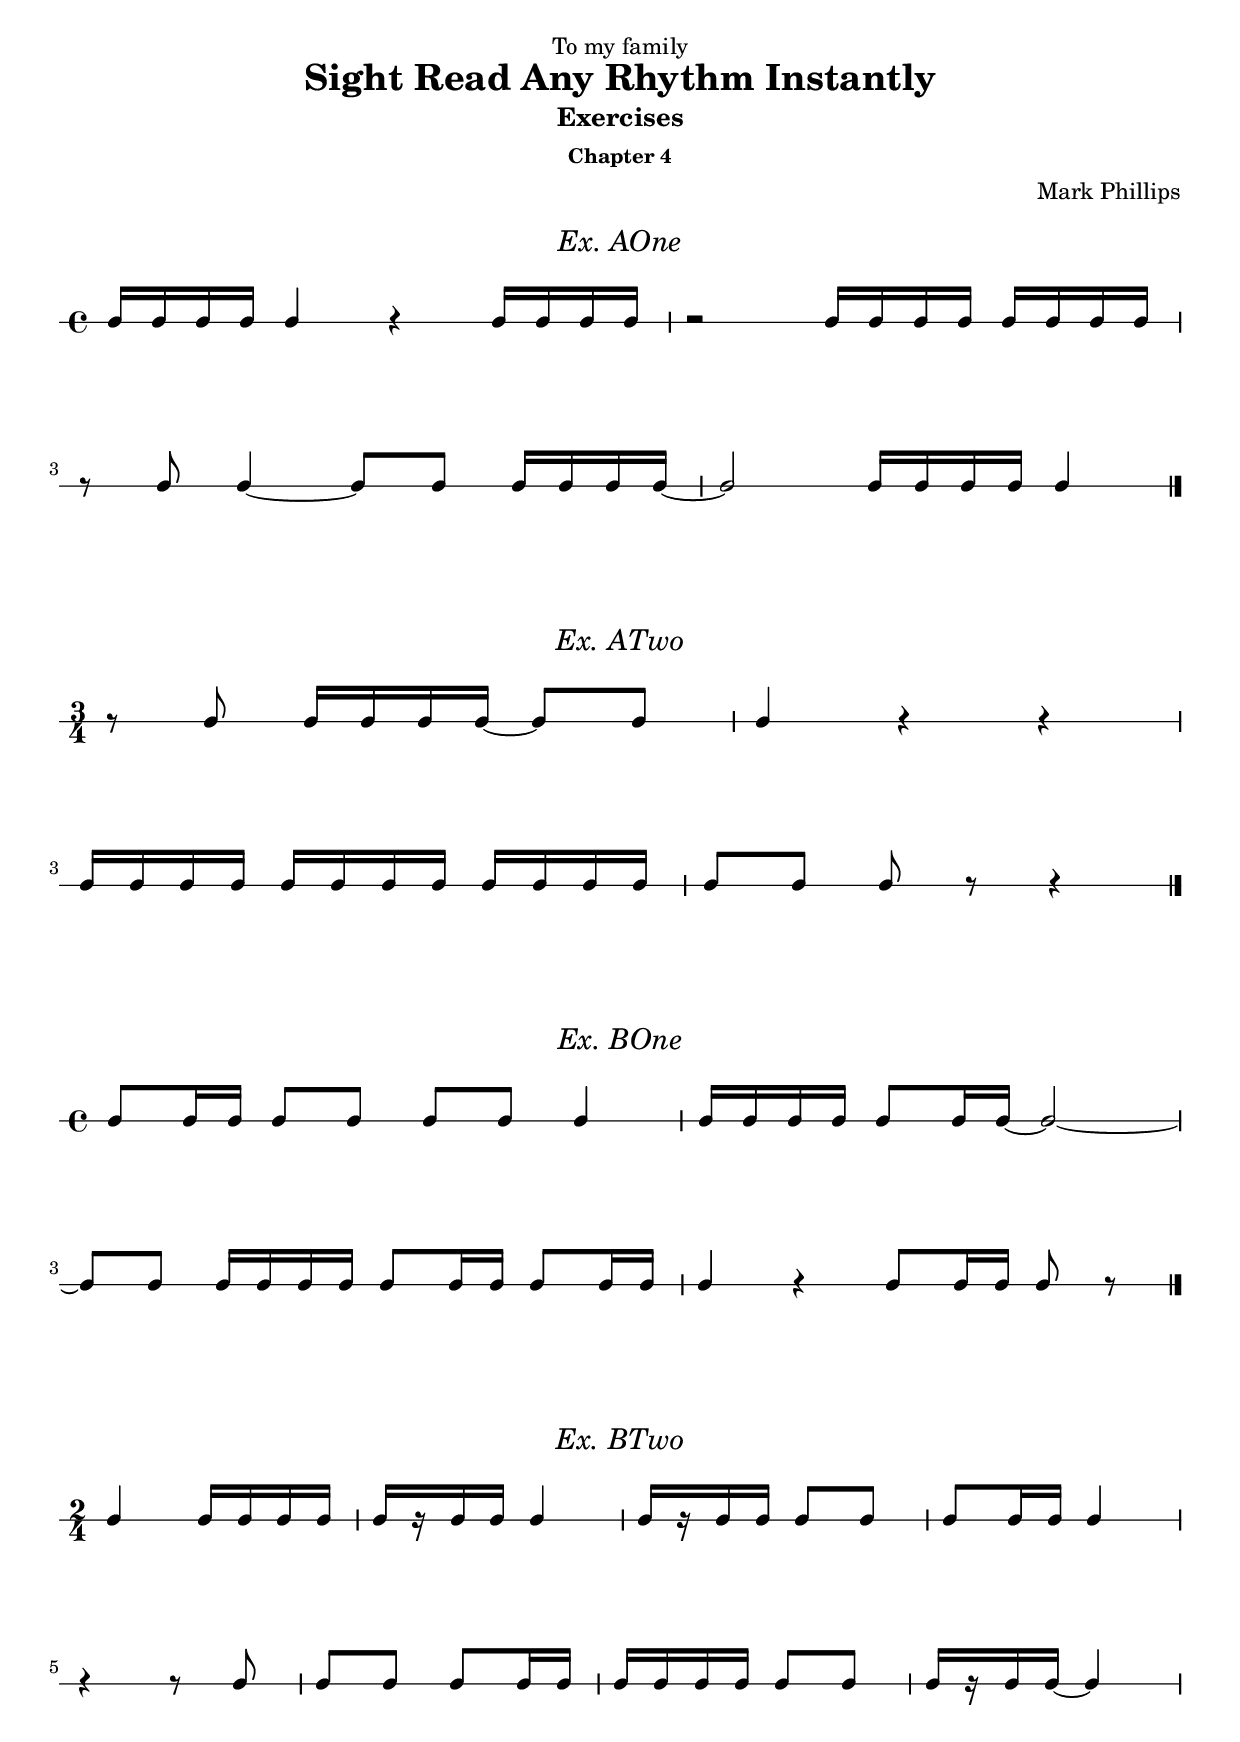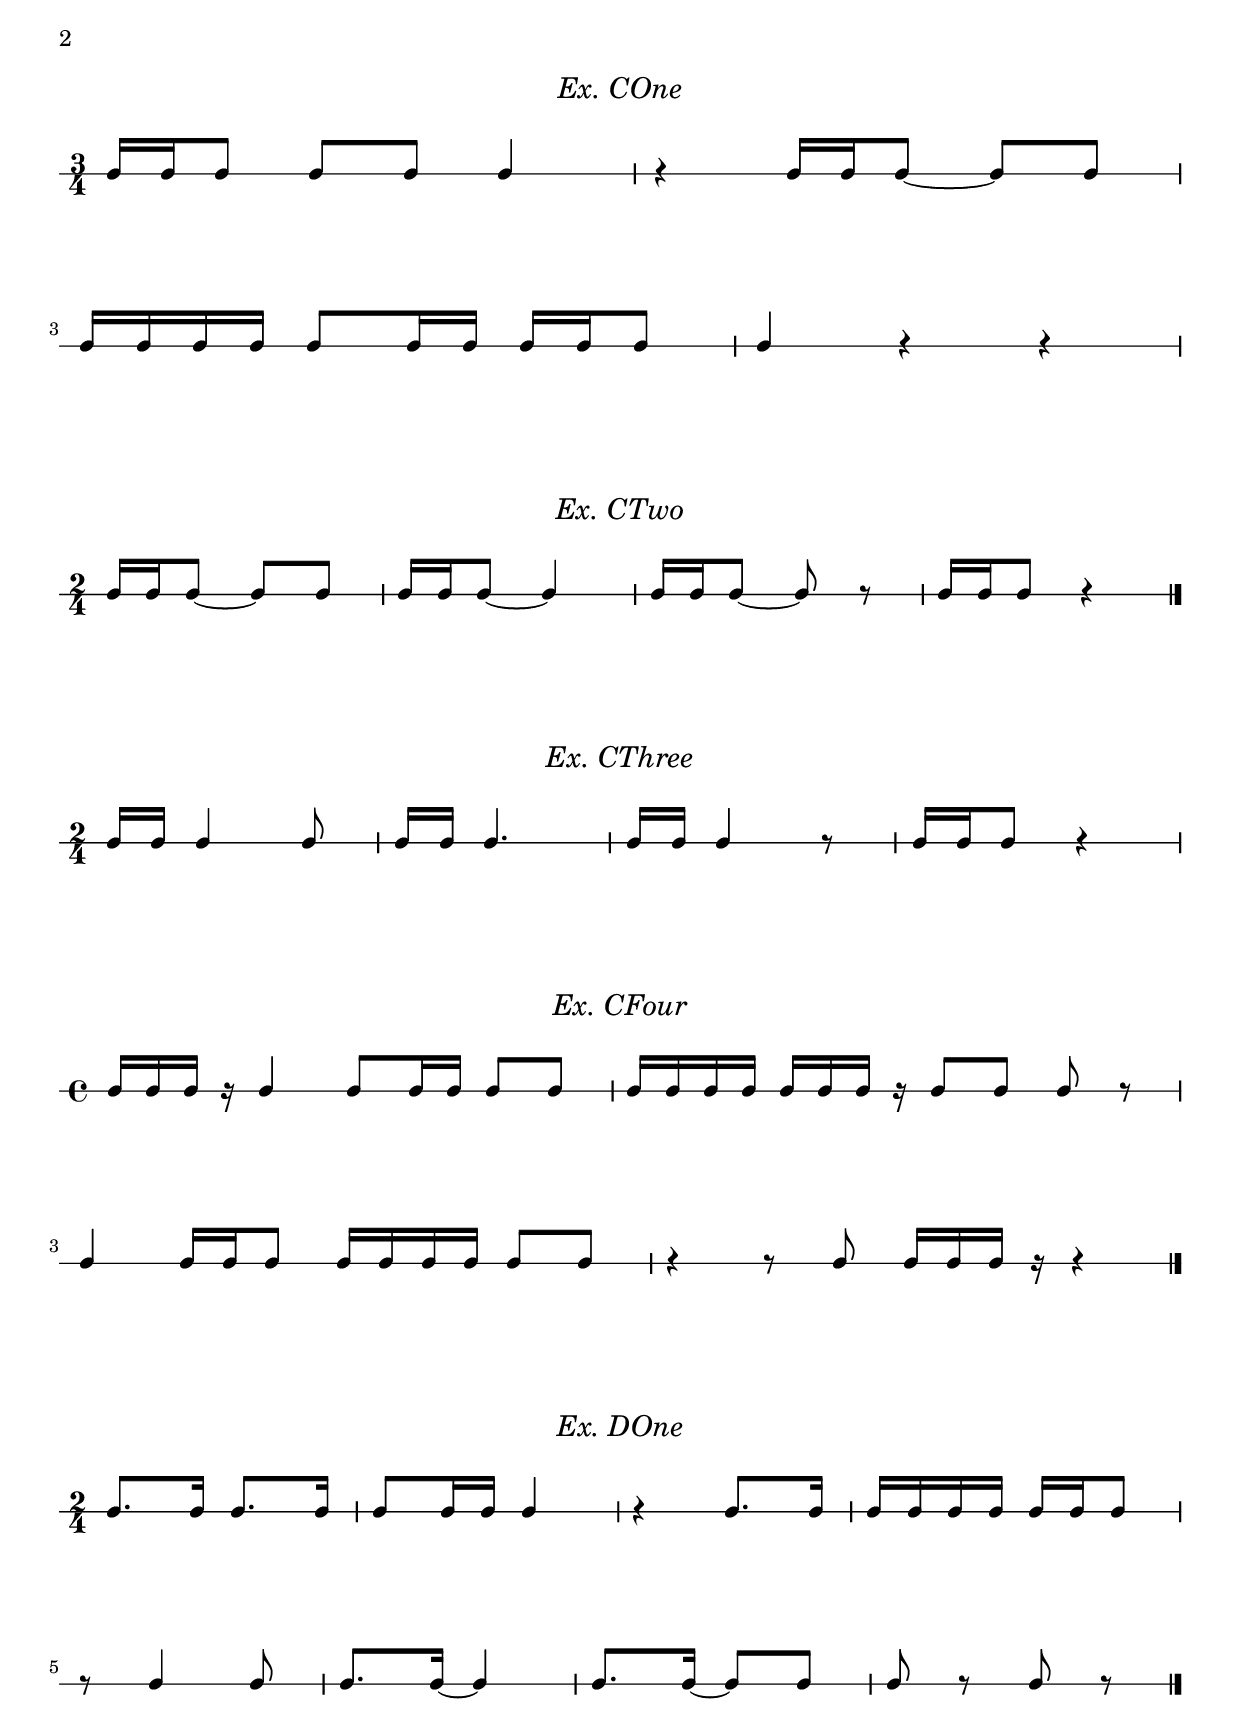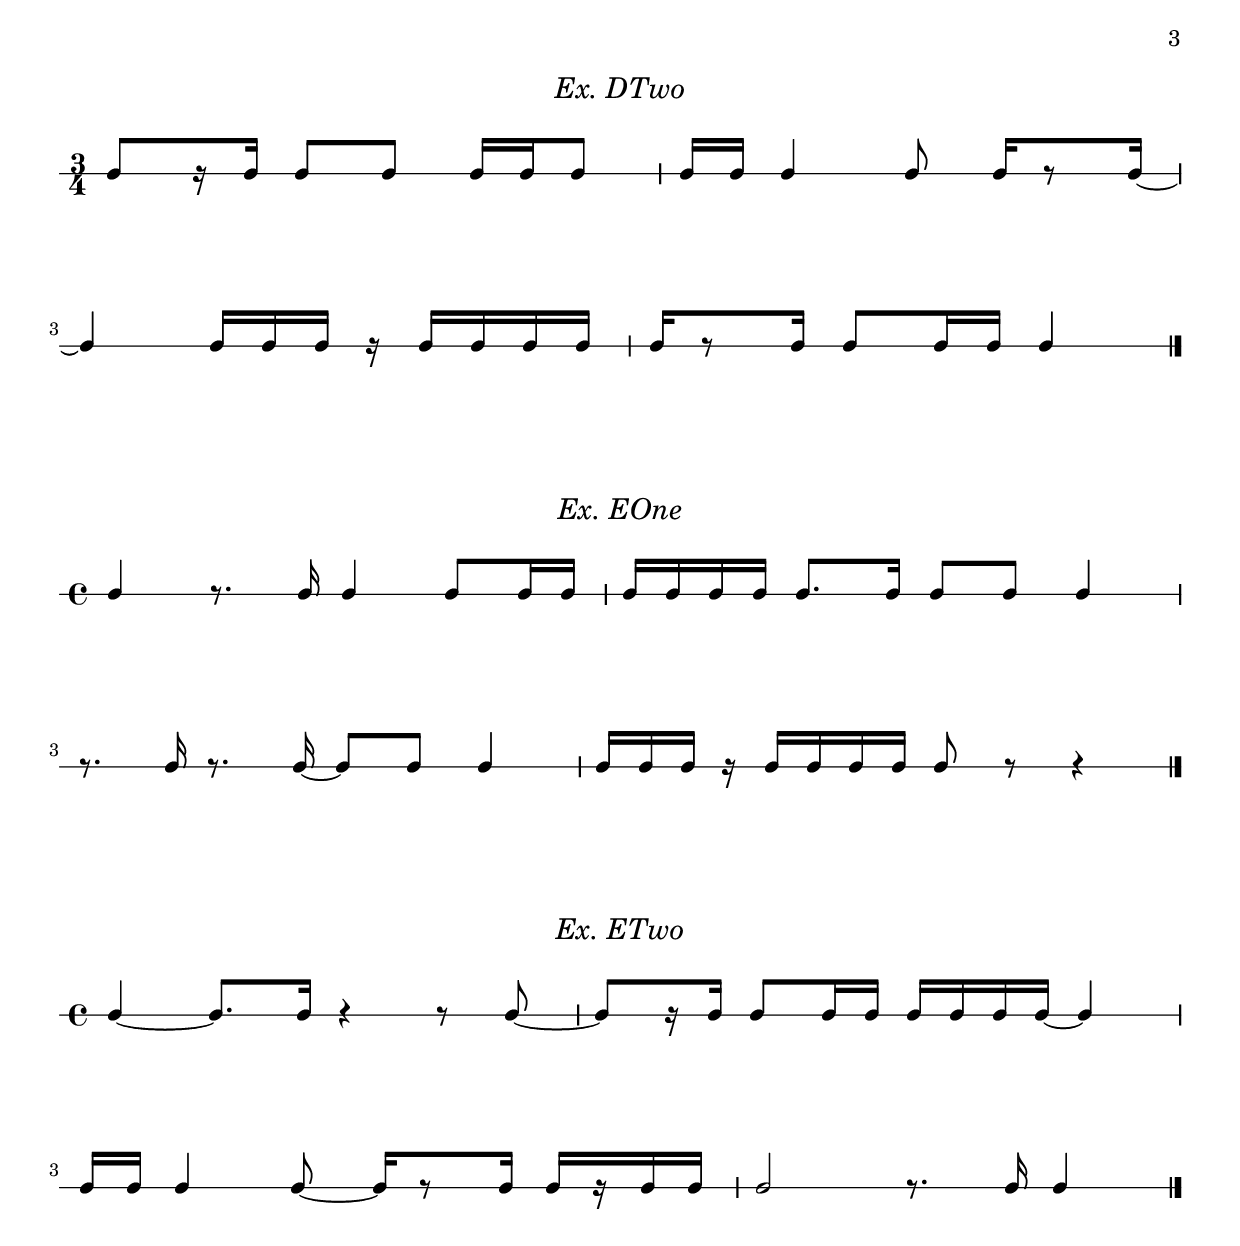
\version "2.22.1"
\header {
  dedication = "To my family"
  title = "Sight Read Any Rhythm Instantly"
  subtitle = "Exercises"
  subsubtitle = "Chapter 4"
  instrument = ""
  composer = "Mark Phillips"
}
\paper {
  #(set-paper-size "a4")
}

\layout {
    indent = 0\cm
  \context {
    \Voice
    \consists "Melody_engraver"
    \override Stem #'neutral-direction = #'()
  }
}

global = {
  \key c \major
  \time 4/4
}

%===================================
%Music for AOne
%===================================
ex_AOne = {
    \global
    \time 4/4
\stemUp
%MUSIC GOES HERE
 c16 c16 c16 c16 c4 r4 c16 c16 c16 c16 | r2 c16 c16 c16 c16 c16 c16 c16 c16 
 \break
 r8 c8 c4~ c8 c8 c16 c16 c16 c16~ | c2 c16 c16 c16 c16 c4 \bar "|."
}
\markup {
    \pad-around #2
    \fill-line {
       \center-column {
      \huge \italic "Ex. AOne"
     }
    }
  }
%Score for exercise AOne
\score {
    \new RhythmicStaff \with {
        instrumentName = ""
        midiInstrument = "Acoustic Grand"
    }
    \ex_AOne
    \layout { }
}
\book {
    \bookOutputName "Chapter 4 - Ex-AOne"
    \score {
        \new RhythmicStaff \with {
            instrumentName = ""
            midiInstrument = "Acoustic Grand"
        }
        \ex_AOne
        \midi {
            \tempo 4=70
        }
    }
}
%----------------------------------

%===================================
%Music for ATwo
%===================================
ex_ATwo = {
    \global
    \time 3/4
\stemUp
%MUSIC GOES HERE
    r8 c8 c16 c16 c16 c16~ c8 c8 | c4 r4 r4 |
    \break
    c16 c16 c16 c16 c16 c16 c16 c16 c16 c16 c16 c16 | c8[ c8] c8 r8 r4 \bar "|."
}
\markup {
    \pad-around #2
    \fill-line {
       \center-column {
      \huge \italic "Ex. ATwo"
     }
    }
  }
%Score for exercise ATwo
\score {
    \new RhythmicStaff \with {
        instrumentName = ""
        midiInstrument = "Acoustic Grand"
    }
    \ex_ATwo
    \layout { }
}
\book {
    \bookOutputName "Chapter 4 - Ex-ATwo"
    \score {
        \new RhythmicStaff \with {
            instrumentName = ""
            midiInstrument = "Acoustic Grand"
        }
        \ex_ATwo
        \midi {
            \tempo 4=70
        }
    }
}
%----------------------------------

%===================================
%Music for BOne
%===================================
ex_BOne = {
    \global
    \time 4/4
\stemUp
%MUSIC GOES HERE
 c8 c16 c16 c8 c8 c8 c8 c4 | c16 c16 c16 c16 c8 c16 c16~ c2~ |
 \break
 c8 c8 c16 c16 c16 c16 c8 c16 c16 c8 c16 c16 | c4 r4 c8 c16 c16 c8 r8 \bar "|."
}
\markup {
    \pad-around #2
    \fill-line {
       \center-column {
      \huge \italic "Ex. BOne"
     }
    }
  }
%Score for exercise BOne
\score {
    \new RhythmicStaff \with {
        instrumentName = ""
        midiInstrument = "Acoustic Grand"
    }
    \ex_BOne
    \layout { }
}
\book {
    \bookOutputName "Chapter 4 - Ex-BOne"
    \score {
        \new RhythmicStaff \with {
            instrumentName = ""
            midiInstrument = "Acoustic Grand"
        }
        \ex_BOne
        \midi {
            \tempo 4=70
        }
    }
}
%----------------------------------


%===================================
%Music for BTwo
%===================================
ex_BTwo = {
    \global
    \time 2/4
\stemUp
%MUSIC GOES HERE
 c4 c16 c16 c16 c16 | c16[ r16 c16 c16] c4 | c16[ r16 c16 c16] c8 c8 | c8 c16 c16 c4 | 
 \break
 r4 r8 c8 | c8 c8 c8 c16 c16 | c16 c16 c16 c16 c8 c8 | c16[ r16 c16 c16]~ c4
}
\markup {
    \pad-around #2
    \fill-line {
       \center-column {
      \huge \italic "Ex. BTwo"
     }
    }
  }
%Score for exercise BTwo
\score {
    \new RhythmicStaff \with {
        instrumentName = ""
        midiInstrument = "Acoustic Grand"
    }
    \ex_BTwo
    \layout { }
}
\book {
    \bookOutputName "Chapter 4 - Ex-BTwo"
    \score {
        \new RhythmicStaff \with {
            instrumentName = ""
            midiInstrument = "Acoustic Grand"
        }
        \ex_BTwo
        \midi {
            \tempo 4=70
        }
    }
}
%----------------------------------

\pageBreak

%===================================
%Music for COne
%===================================
ex_COne = {
    \global
    \time 3/4
\stemUp
%MUSIC GOES HERE
 c16 c16 c8 c8 c8 c4 | r4 c16 c16 c8~ c8 c8 |  
 \break
 c16 c16 c16 c16 c8 c16 c16 c16 c16 c8 | c4 r4 r4
    
}
\markup {
    \pad-around #2
    \fill-line {
       \center-column {
      \huge \italic "Ex. COne"
     }
    }
  }
%Score for exercise COne
\score {
    \new RhythmicStaff \with {
        instrumentName = ""
        midiInstrument = "Acoustic Grand"
    }
    \ex_COne
    \layout { }
}
\book {
    \bookOutputName "Chapter 4 - Ex-COne"
    \score {
        \new RhythmicStaff \with {
            instrumentName = ""
            midiInstrument = "Acoustic Grand"
        }
        \ex_COne
        \midi {
            \tempo 4=70
        }
    }
}
%----------------------------------

%===================================
%Music for CTwo
%===================================
ex_CTwo = {
    \global
    \time 2/4
\stemUp
%MUSIC GOES HERE
 c16 c16 c8~ c8 c8 | c16 c16 c8~ c4 | c16 c16 c8~ c8 r8 | c16 c16 c8 r4 \bar "|."
}
\markup {
    \pad-around #2
    \fill-line {
       \center-column {
      \huge \italic "Ex. CTwo"
     }
    }
  }
%Score for exercise CTwo
\score {
    \new RhythmicStaff \with {
        instrumentName = ""
        midiInstrument = "Acoustic Grand"
    }
    \ex_CTwo
    \layout { 
        ragged-right = ##f
    }
}
\book {
    \bookOutputName "Chapter 4 - Ex-CTwo"
    \score {
        \new RhythmicStaff \with {
            instrumentName = ""
            midiInstrument = "Acoustic Grand"
        }
        \ex_CTwo
        \midi {
            \tempo 4=70
        }
    }
}
%----------------------------------

%===================================
%Music for CThree
%===================================
ex_CThree = {
    \global
    \time 2/4
\stemUp
%MUSIC GOES HERE
 c16 c16 c4 c8 | c16 c16 c4. | c16 c16 c4 r8 |  c16 c16 c8 r4 
}
\markup {
    \pad-around #2
    \fill-line {
       \center-column {
      \huge \italic "Ex. CThree"
     }
    }
  }
%Score for exercise CThree
\score {
    \new RhythmicStaff \with {
        instrumentName = ""
        midiInstrument = "Acoustic Grand"
    }
    \ex_CThree
    \layout { 
        ragged-right = ##f
    }
}
\book {
    \bookOutputName "Chapter 4 - Ex-CThree"
    \score {
        \new RhythmicStaff \with {
            instrumentName = ""
            midiInstrument = "Acoustic Grand"
        }
        \ex_CThree
        \midi {
            \tempo 4=70
        }
    }
}
%----------------------------------

%===================================
%Music for CFour
%===================================
ex_CFour = {
    \global
    \time 4/4
\stemUp
%MUSIC GOES HERE
 c16 c16 c16 r16 c4 c8 c16 c16 c8 c8 | c16 c16 c16 c16 c16 c16 c16 r16 c8[ c8] c8 r8 |
 \break
 c4 c16 c16 c8 c16 c16 c16 c16 c8 c8 |  r4 r8 c8 c16 c16 c16 r16 r4 \bar "|."
}
\markup {
    \pad-around #2
    \fill-line {
       \center-column {
      \huge \italic "Ex. CFour"
     }
    }
  }
%Score for exercise CFour
\score {
    \new RhythmicStaff \with {
        instrumentName = ""
        midiInstrument = "Acoustic Grand"
    }
    \ex_CFour
    \layout { }
}
\book {
    \bookOutputName "Chapter 4 - Ex-CFour"
    \score {
        \new RhythmicStaff \with {
            instrumentName = ""
            midiInstrument = "Acoustic Grand"
        }
        \ex_CFour
        \midi {
            \tempo 4=70
        }
    }
}
%----------------------------------

%===================================
%Music for DOne
%===================================
ex_DOne = {
    \global
    \time 2/4
\stemUp
%MUSIC GOES HERE
 c8. c16 c8. c16 | c8 c16 c16 c4 | r4 c8. c16 | c16 c16 c16 c16 c16 c16 c8
 \break
 r8 c4 c8 | c8. c16~ c4 |  c8. c16~ c8 c8 | c8 r8 c8 r8 \bar "|." 
}
\markup {
    \pad-around #2
    \fill-line {
       \center-column {
      \huge \italic "Ex. DOne"
     }
    }
  }
%Score for exercise DOne
\score {
    \new RhythmicStaff \with {
        instrumentName = ""
        midiInstrument = "Acoustic Grand"
    }
    \ex_DOne
    \layout { }
}
\book {
    \bookOutputName "Chapter 4 - Ex-DOne"
    \score {
        \new RhythmicStaff \with {
            instrumentName = ""
            midiInstrument = "Acoustic Grand"
        }
        \ex_DOne
        \midi {
            \tempo 4=70
        }
    }
}
%----------------------------------

\pageBreak

%===================================
%Music for DTwo
%===================================
ex_DTwo = {
    \global
    \time 3/4
\stemUp
%MUSIC GOES HERE
 c8[ r16 c16] c8 c8 c16 c16 c8 | c16 c16 c4 c8 c16[ r8 c16]~ 
 \break
 c4 c16 c16 c16 r16 c16 c16 c16 c16 | c16[ r8 c16] c8 c16 c16 c4 \bar "|." 
}
\markup {
    \pad-around #2
    \fill-line {
       \center-column {
      \huge \italic "Ex. DTwo"
     }
    }
  }
%Score for exercise DTwo
\score {
    \new RhythmicStaff \with {
        instrumentName = ""
        midiInstrument = "Acoustic Grand"
    }
    \ex_DTwo
    \layout { }
}
\book {
    \bookOutputName "Chapter 4 - Ex-DTwo"
    \score {
        \new RhythmicStaff \with {
            instrumentName = ""
            midiInstrument = "Acoustic Grand"
        }
        \ex_DTwo
        \midi {
            \tempo 4=70
        }
    }
}
%----------------------------------

%===================================
%Music for EOne
%===================================
ex_EOne = {
    \global
    \time 4/4
\stemUp
%MUSIC GOES HERE
 c4 r8. c16 c4 c8 c16 c16 | c16 c16 c16 c16 c8. c16 c8 c8 c4 
 \break
 r8. c16 r8. c16~ c8 c8 c4 | c16 c16 c16 r16 c16 c16 c16 c16 c8 r8 r4 \bar "|." 
}
\markup {
    \pad-around #2
    \fill-line {
       \center-column {
      \huge \italic "Ex. EOne"
     }
    }
  }
%Score for exercise EOne
\score {
    \new RhythmicStaff \with {
        instrumentName = ""
        midiInstrument = "Acoustic Grand"
    }
    \ex_EOne
    \layout { }
}
\book {
    \bookOutputName "Chapter 4 - Ex-EOne"
    \score {
        \new RhythmicStaff \with {
            instrumentName = ""
            midiInstrument = "Acoustic Grand"
        }
        \ex_EOne
        \midi {
            \tempo 4=70
        }
    }
}
%----------------------------------

%===================================
%Music for ETwo
%===================================
ex_ETwo = {
    \global
    \time 4/4
\stemUp
%MUSIC GOES HERE
 c4~ c8.[ c16] r4 r8 c8~ | c8[ r16 c16] c8 c16 c16 c16 c16 c16 c16~ c4
 \break
 c16 c16 c4 c8~ c16[ r8 c16] c16[ r16 c16 c16] | c2 r8. c16 c4 \bar "|."
}
\markup {
    \pad-around #2
    \fill-line {
       \center-column {
      \huge \italic "Ex. ETwo"
     }
    }
  }
%Score for exercise ETwo
\score {
    \new RhythmicStaff \with {
        instrumentName = ""
        midiInstrument = "Acoustic Grand"
    }
    \ex_ETwo
    \layout { }
}
\book {
    \bookOutputName "Chapter 4 - Ex-ETwo"
    \score {
        \new RhythmicStaff \with {
            instrumentName = ""
            midiInstrument = "Acoustic Grand"
        }
        \ex_ETwo
        \midi {
            \tempo 4=70
        }
    }
}
%----------------------------------
